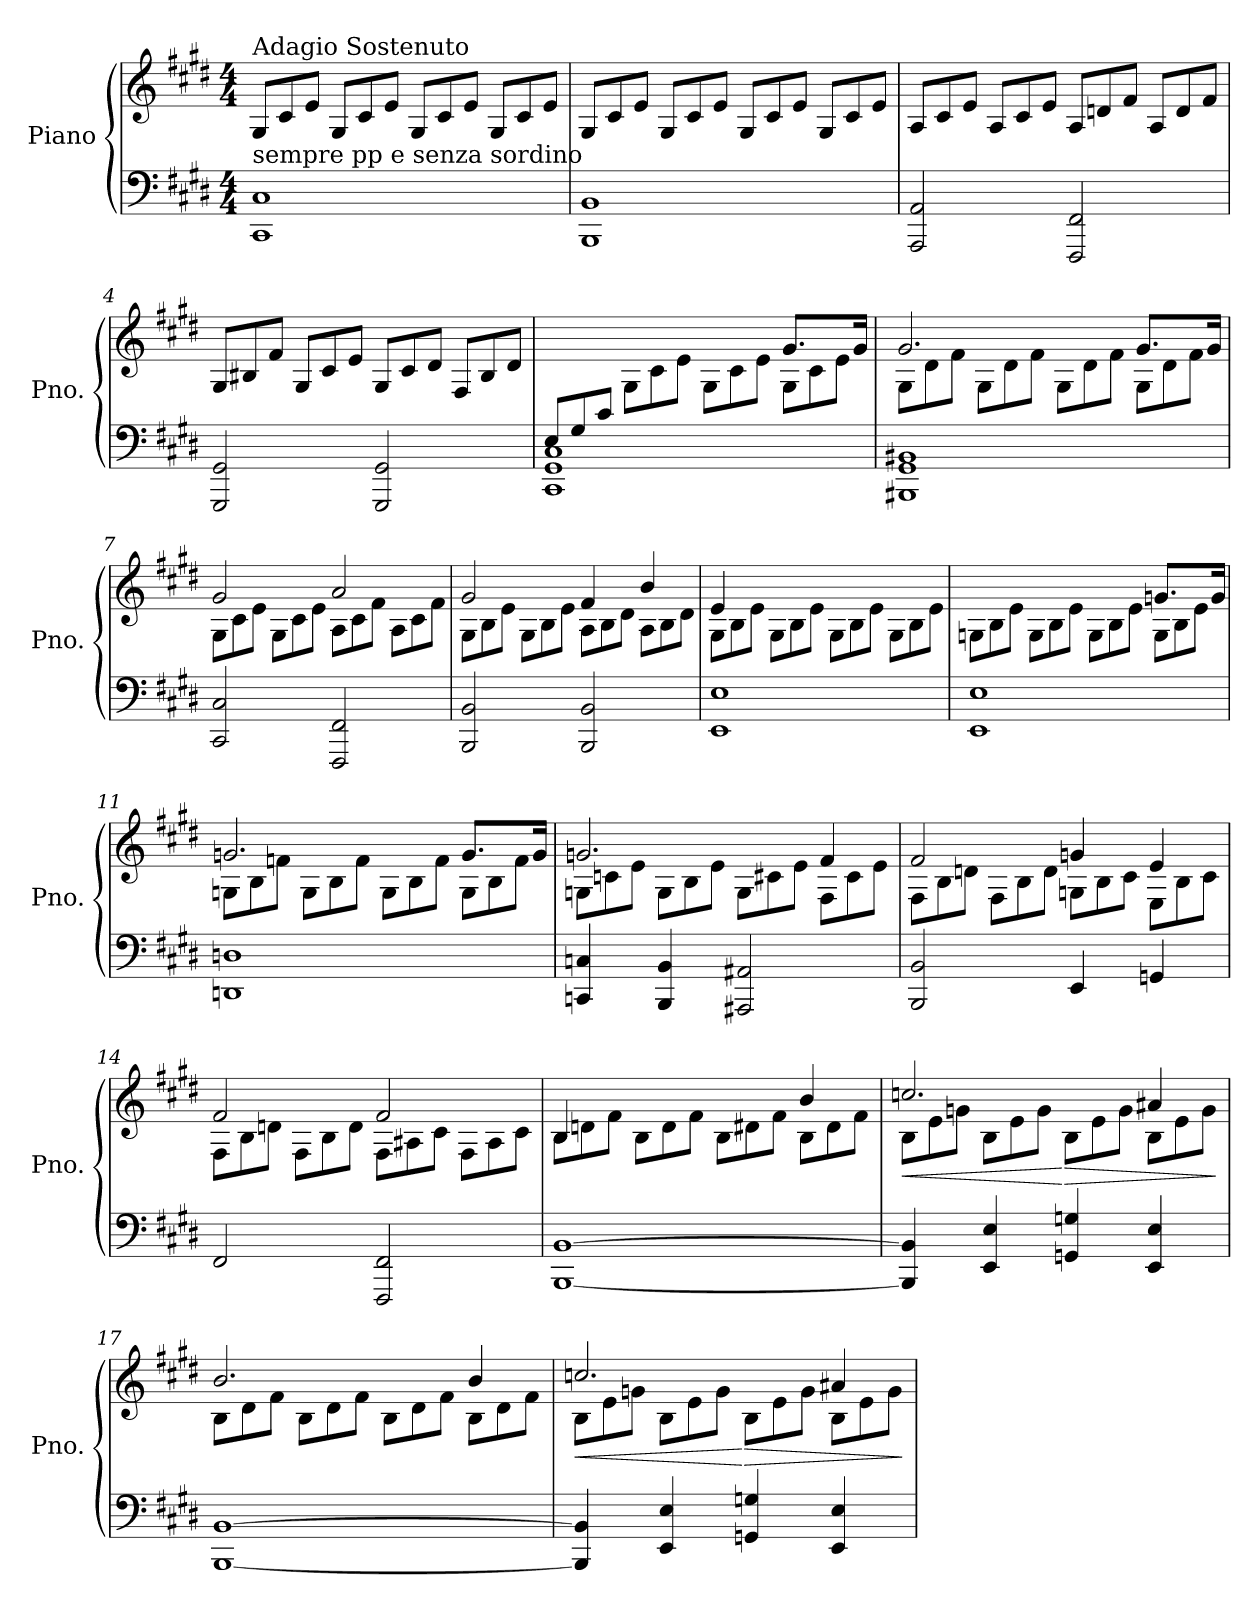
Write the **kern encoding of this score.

**kern	**kern	**dynam
*part1	*part1	*part1
*staff2	*staff1	*staff1/2
*I"Piano	*	*
*I'Pno.	*	*
*clefF4	*clefG2	*
*k[f#c#g#d#]	*k[f#c#g#d#]	*
*M4/4	*M4/4	*
*	*Xtuplet	*
=1	=1	=1
!	!LO:TX:a:t=Adagio Sostenuto	!
!LO:TX:a:t=sempre pp e senza sordino	!	!
1CC# 1C#	12G#/L	.
.	12c#/	.
.	12e/J	.
.	12G#/L	.
.	12c#/	.
.	12e/J	.
.	12G#/L	.
.	12c#/	.
.	12e/J	.
.	12G#/L	.
.	12c#/	.
.	12e/J	.
=2	=2	=2
1BBB 1BB	12G#/L	.
.	12c#/	.
.	12e/J	.
.	12G#/L	.
.	12c#/	.
.	12e/J	.
.	12G#/L	.
.	12c#/	.
.	12e/J	.
.	12G#/L	.
.	12c#/	.
.	12e/J	.
=3	=3	=3
2AAA/ 2AA/	12A/L	.
.	12c#/	.
.	12e/J	.
.	12A/L	.
.	12c#/	.
.	12e/J	.
2FFF#/ 2FF#/	12A/L	.
.	12dn/	.
.	12f#/J	.
.	12A/L	.
.	12d/	.
.	12f#/J	.
!!LO:LB:g=z
=4	=4	=4
2GGG#/ 2GG#/	12G#/L	.
.	12B#X/	.
.	12f#/J	.
.	12G#/L	.
.	12c#/	.
.	12e/J	.
2GGG#/ 2GG#/	12G#/L	.
.	12c#/	.
.	12d#/J	.
.	12F#/L	.
.	12B#/	.
.	12d#/J	.
=5	=5	=5
*Xtuplet	*	*
*^	*^	*
12E/L	1CC# 1GG# 1C#	4ryy	2.ryy	.
12G#/	.	.	.	.
12c#/J	.	.	.	.
2.ryy	.	12G#\L	.	.
.	.	12c#\	.	.
.	.	12e\J	.	.
.	.	12G#\L	.	.
.	.	12c#\	.	.
.	.	12e\J	.	.
.	.	12G#\L	8.g#/L	.
.	.	12c#\	.	.
.	.	12e\J	.	.
.	.	.	16g#/Jk	.
*v	*v	*	*	*
=6	=6	=6	=6
1BBB#X 1GG# 1BB#X	12G#\L	2.g#/	.
.	12d#\	.	.
.	12f#\J	.	.
.	12G#\L	.	.
.	12d#\	.	.
.	12f#\J	.	.
.	12G#\L	.	.
.	12d#\	.	.
.	12f#\J	.	.
.	12G#\L	8.g#/L	.
.	12d#\	.	.
.	12f#\J	.	.
.	.	16g#/Jk	.
!!LO:LB:g=z	!!
=7	=7	=7	=7
2CC#/ 2C#/	12G#\L	2g#/	.
.	12c#\	.	.
.	12e\J	.	.
.	12G#\L	.	.
.	12c#\	.	.
.	12e\J	.	.
2FFF#/ 2FF#/	12A\L	2a/	.
.	12c#\	.	.
.	12f#\J	.	.
.	12A\L	.	.
.	12c#\	.	.
.	12f#\J	.	.
=8	=8	=8	=8
2BBB/ 2BB/	12G#\L	2g#/	.
.	12B\	.	.
.	12e\J	.	.
.	12G#\L	.	.
.	12B\	.	.
.	12e\J	.	.
2BBB/ 2BB/	12A\L	4f#/	.
.	12B\	.	.
.	12d#\J	.	.
.	12A\L	4b/	.
.	12B\	.	.
.	12d#\J	.	.
=9	=9	=9	=9
1EE 1E	12G#\L	4e/	.
.	12B\	.	.
.	12e\J	.	.
.	12G#\L	2.ryy	.
.	12B\	.	.
.	12e\J	.	.
.	12G#\L	.	.
.	12B\	.	.
.	12e\J	.	.
.	12G#\L	.	.
.	12B\	.	.
.	12e\J	.	.
!!LO:LB:g=z	!!
=10	=10	=10	=10
1EE 1E	12Gn\L	2.ryy	.
.	12B\	.	.
.	12e\J	.	.
.	12G\L	.	.
.	12B\	.	.
.	12e\J	.	.
.	12G\L	.	.
.	12B\	.	.
.	12e\J	.	.
.	12G\L	8.gn/L	.
.	12B\	.	.
.	12e\J	.	.
.	.	16g/Jk	.
=11	=11	=11	=11
1DDn 1Dn	12Gn\L	2.gn/	.
.	12B\	.	.
.	12fn\J	.	.
.	12G\L	.	.
.	12B\	.	.
.	12f\J	.	.
.	12G\L	.	.
.	12B\	.	.
.	12f\J	.	.
.	12G\L	8.g/L	.
.	12B\	.	.
.	12f\J	.	.
.	.	16g/Jk	.
=12	=12	=12	=12
4CCn/ 4Cn/	12Gn\L	2.gn/	.
.	12cn\	.	.
.	12e\J	.	.
4BBB/ 4BB/	12G\L	.	.
.	12B\	.	.
.	12e\J	.	.
2AAA#X/ 2AA#X/	12G\L	.	.
.	12c#X\	.	.
.	12e\J	.	.
.	12F#\L	4f#/	.
.	12c#\	.	.
.	12e\J	.	.
!!LO:LB:g=z	!!
=13	=13	=13	=13
2BBB/ 2BB/	12F#\L	2f#/	.
.	12B\	.	.
.	12dn\J	.	.
.	12F#\L	.	.
.	12B\	.	.
.	12d\J	.	.
4EE/	12Gn\L	4gn/	.
.	12B\	.	.
.	12c#\J	.	.
4GGn/	12E\L	4e/	.
.	12B\	.	.
.	12c#\J	.	.
=14	=14	=14	=14
2FF#/	12F#\L	2f#/	.
.	12B\	.	.
.	12dn\J	.	.
.	12F#\L	.	.
.	12B\	.	.
.	12d\J	.	.
2FFF#/ 2FF#/	12F#\L	2f#/	.
.	12A#X\	.	.
.	12c#\J	.	.
.	12F#\L	.	.
.	12A#\	.	.
.	12c#\J	.	.
=15	=15	=15	=15
[1BBB [1BB	12B\L	4B/	.
.	12dn\	.	.
.	12f#\J	.	.
.	12B\L	2ryy	.
.	12d\	.	.
.	12f#\J	.	.
.	12B\L	.	.
.	12d#X\	.	.
.	12f#\J	.	.
.	12B\L	4b/	.
.	12d#\	.	.
.	12f#\J	.	.
!!LO:PB:g=z	!!
=16	=16	=16	=16
!	!	!	!LO:HP:b
4BBB/] 4BB/]	12B\L	2.ccn/	<
.	12e\	.	.
.	12gn\J	.	.
4EE/ 4E/	12B\L	.	.
.	12e\	.	.
.	12g\J	.	.
!	!	!	!LO:HP:n=1:b
4GGn/ 4Gn/	12B\L	.	[ >
.	12e\	.	.
.	12g\J	.	.
4EE/ 4E/	12B\L	4a#X/	.
.	12e\	.	.
.	12g\J	.	.
*	*v	*v	*
.	.	]
=17	=17	=17
*	*^	*
[1BBB [1BB	12B\L	2.b/	.
.	12d#\	.	.
.	12f#\J	.	.
.	12B\L	.	.
.	12d#\	.	.
.	12f#\J	.	.
.	12B\L	.	.
.	12d#\	.	.
.	12f#\J	.	.
.	12B\L	4b/	.
.	12d#\	.	.
.	12f#\J	.	.
=18	=18	=18	=18
!	!	!	!LO:HP:b
4BBB/] 4BB/]	12B\L	2.ccn/	<
.	12e\	.	.
.	12gn\J	.	.
4EE/ 4E/	12B\L	.	.
.	12e\	.	.
.	12g\J	.	.
!	!	!	!LO:HP:n=1:b
4GGn/ 4Gn/	12B\L	.	[ >
.	12e\	.	.
.	12g\J	.	.
4EE/ 4E/	12B\L	4a#X/	.
.	12e\	.	.
.	12g\J	.	.
*	*v	*v	*
.	.	]
=	=	=
*-	*-	*-
